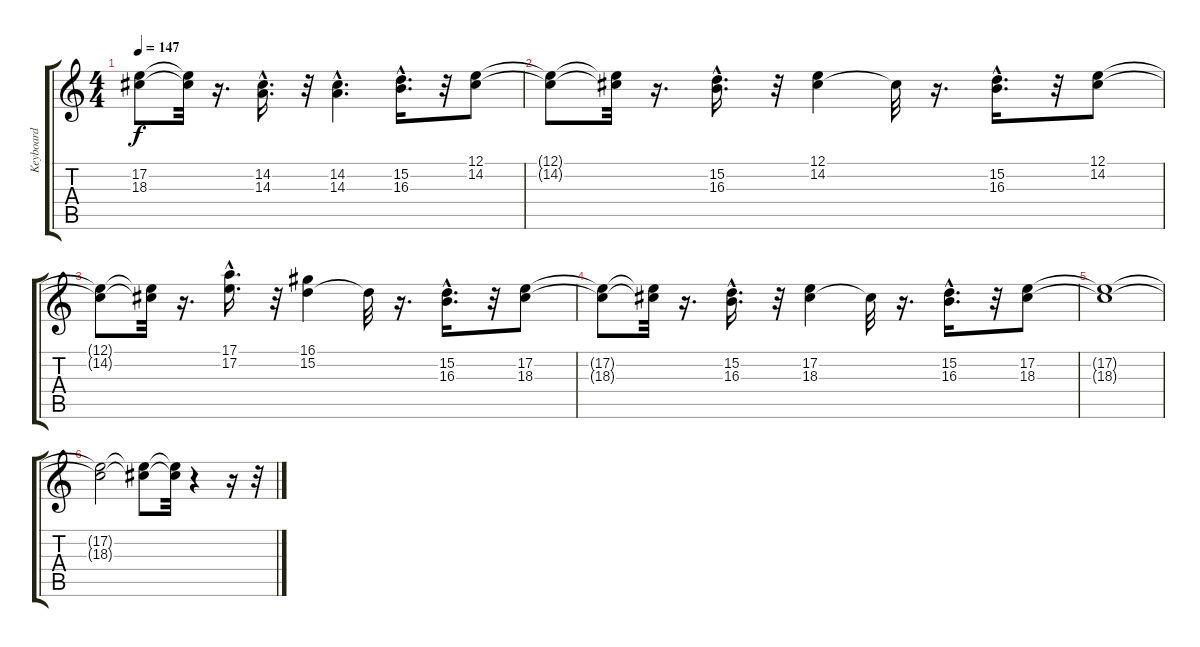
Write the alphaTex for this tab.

\track ("Keyboard" "Keyboard") {instrument synthstrings1}
\staff {score tabs}
\tuning (E4 B3 G3 D3 A2 E2) {hide}
\ts (4 4)
\tempo 147
\clef g2
\ks c
(17.2{t} 18.3{t}).8{dy f} (17.2{t} 18.3{t}).32 r.16{d} (14.2{hac} 14.3{hac}).16{d} r.32 (14.2{hac} 14.3{hac}).4{d} (15.2{hac} 16.3{hac}).16{d} r.32 (12.1 14.2).8 |
(12.1{t} 14.2{t}).8 (12.1{t} 14.2{t}).32 r.16{d} (15.2{hac} 16.3{hac}).16{d} r.32 (12.1 14.2).4 14.2{t}.32 r.16{d} (15.2{hac} 16.3{hac}).16{d} r.32 (12.1 14.2).8 |
(12.1{t} 14.2{t}).8 (12.1{t} 14.2{t}).32 r.16{d} (17.1{hac} 17.2{hac}).16{d} r.32 (16.1 15.2).4 15.2{t}.32 r.16{d} (15.2{hac} 16.3{hac}).16{d} r.32 (17.2 18.3).8 |
(17.2{t} 18.3{t}).8 (17.2{t} 18.3{t}).32 r.16{d} (15.2{hac} 16.3{hac}).16{d} r.32 (17.2 18.3).4 18.3{t}.32 r.16{d} (15.2{hac} 16.3{hac}).16{d} r.32 (17.2 18.3).8 |
(17.2{t} 18.3{t}).1 |
(17.2{t} 18.3{t}).2 (17.2{t} 18.3{t}).8 (17.2{t} 18.3{t}).32 r.4 r.16 r.32
